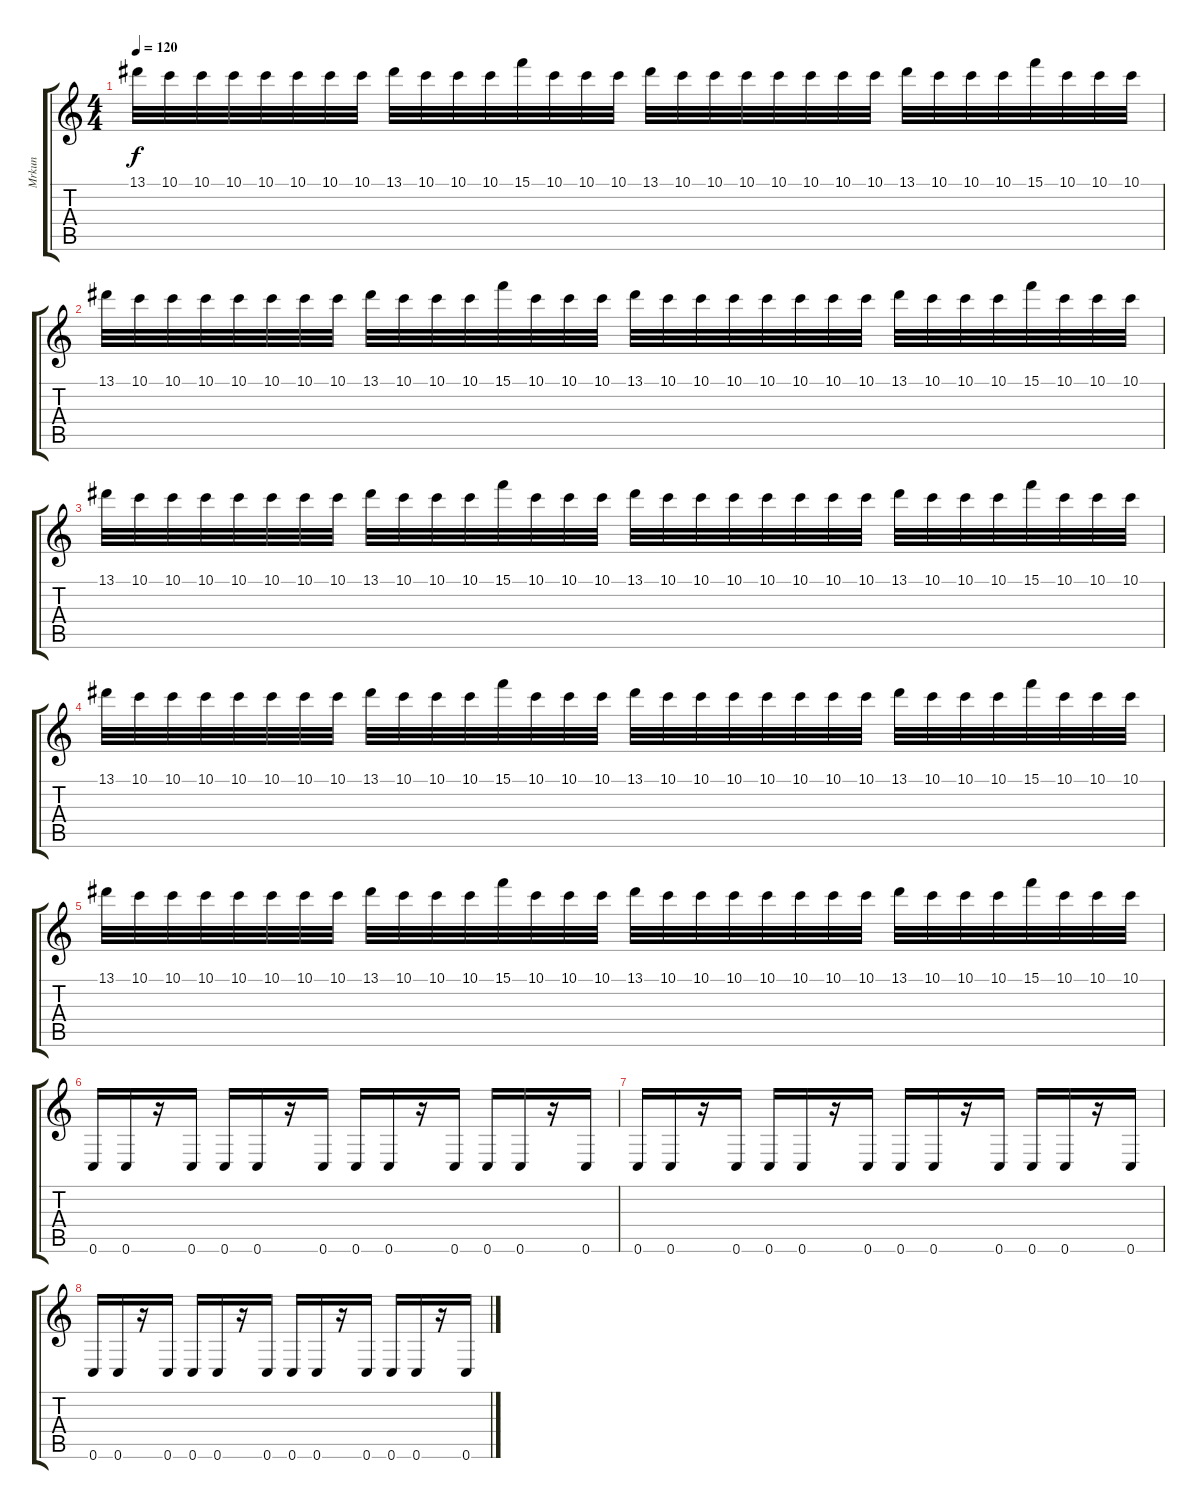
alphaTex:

\track ("Mrkun" "Mrkun") {instrument distortionguitar}
\staff {score tabs}
\tuning (D4 A3 F3 C3 G2 C2) {hide}
\ts (4 4)
\tempo 120
\clef g2
\ks c
13.1.32{dy f} 10.1.32 10.1.32 10.1.32 10.1.32 10.1.32 10.1.32 10.1.32 13.1.32 10.1.32 10.1.32 10.1.32 15.1.32 10.1.32 10.1.32 10.1.32 13.1.32 10.1.32 10.1.32 10.1.32 10.1.32 10.1.32 10.1.32 10.1.32 13.1.32 10.1.32 10.1.32 10.1.32 15.1.32 10.1.32 10.1.32 10.1.32 |
13.1.32 10.1.32 10.1.32 10.1.32 10.1.32 10.1.32 10.1.32 10.1.32 13.1.32 10.1.32 10.1.32 10.1.32 15.1.32 10.1.32 10.1.32 10.1.32 13.1.32 10.1.32 10.1.32 10.1.32 10.1.32 10.1.32 10.1.32 10.1.32 13.1.32 10.1.32 10.1.32 10.1.32 15.1.32 10.1.32 10.1.32 10.1.32 |
13.1.32 10.1.32 10.1.32 10.1.32 10.1.32 10.1.32 10.1.32 10.1.32 13.1.32 10.1.32 10.1.32 10.1.32 15.1.32 10.1.32 10.1.32 10.1.32 13.1.32 10.1.32 10.1.32 10.1.32 10.1.32 10.1.32 10.1.32 10.1.32 13.1.32 10.1.32 10.1.32 10.1.32 15.1.32 10.1.32 10.1.32 10.1.32 |
13.1.32 10.1.32 10.1.32 10.1.32 10.1.32 10.1.32 10.1.32 10.1.32 13.1.32 10.1.32 10.1.32 10.1.32 15.1.32 10.1.32 10.1.32 10.1.32 13.1.32 10.1.32 10.1.32 10.1.32 10.1.32 10.1.32 10.1.32 10.1.32 13.1.32 10.1.32 10.1.32 10.1.32 15.1.32 10.1.32 10.1.32 10.1.32 |
13.1.32 10.1.32 10.1.32 10.1.32 10.1.32 10.1.32 10.1.32 10.1.32 13.1.32 10.1.32 10.1.32 10.1.32 15.1.32 10.1.32 10.1.32 10.1.32 13.1.32 10.1.32 10.1.32 10.1.32 10.1.32 10.1.32 10.1.32 10.1.32 13.1.32 10.1.32 10.1.32 10.1.32 15.1.32 10.1.32 10.1.32 10.1.32 |
0.6.16 0.6.16 r.16 0.6.16 0.6.16 0.6.16 r.16 0.6.16 0.6.16 0.6.16 r.16 0.6.16 0.6.16 0.6.16 r.16 0.6.16 |
0.6.16 0.6.16 r.16 0.6.16 0.6.16 0.6.16 r.16 0.6.16 0.6.16 0.6.16 r.16 0.6.16 0.6.16 0.6.16 r.16 0.6.16 |
0.6.16 0.6.16 r.16 0.6.16 0.6.16 0.6.16 r.16 0.6.16 0.6.16 0.6.16 r.16 0.6.16 0.6.16 0.6.16 r.16 0.6.16
